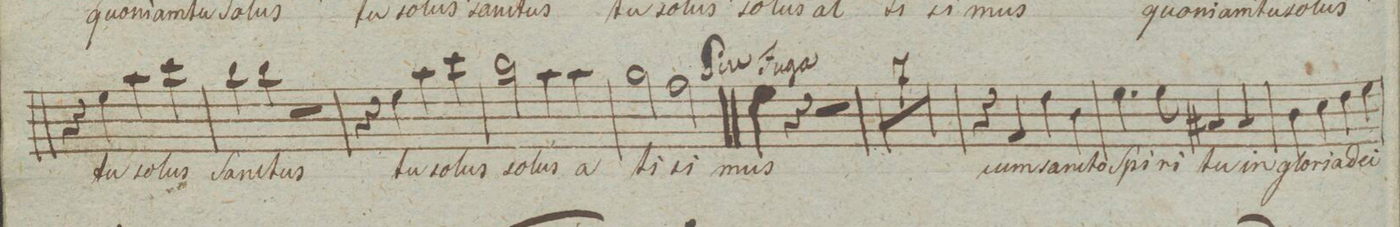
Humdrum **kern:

**kern	**text	**dynam
*I"Soprano.	*	*
*clefC1	*	*
*k[]	*	*
*met(c|)	*	*
*M2/2	*	*
4r	.	.
4cc\	tu	.
4ff\	so-	.
4aa\	-lus	.
=135	=135	=135
4gg\	San-	.
4gg\	-ctus	.
2r	.	.
=136	=136	=136
4r	.	.
4cc\	tu	.
4ff\	so-	.
4aa\	-lus	.
=137	=137	=137
2gg\	so-	.
4ff\	-lus	.
4ff\	a-	.
=138	=138	=138
2ee\	-ti-	.
2dd\	-si-	.
=139||	=139	=139
4cc\	-mus	.
4r	.	.
2r	.	.
=140	=140	=140
1r	.	.
=141	=141	=141
1r	.	.
=142	=142	=142
1r	.	.
=143	=143	=143
1r	.	.
=144	=144	=144
1r	.	.
=145	=145	=145
1r	.	.
=146	=146	=146
1r	.	.
=147	=147	=147
4r	.	.
4d/	cum	.
4b\	san-	.
4g\	-cto	.
=148	=148	=148
4.cc\	Spi-	.
8cc\	-ri-	.
4f#X/	-tu	.
4f#/	in	.
=149	=149	=149
4g\	glo-	.
4a\	-ria	.
4b\	de-	.
4cc\	-i	.
=150	=150	=150
2.dd\	Pa-	.
4ee\	-tris	.
=151	=151	=151
2.cc\	a-	.
4dd\	-men	.
=152	=152	=152
2.b\	pa-	.
4cc\	-tris	.
=153	=153	=153
2.a\	a-	.
4b\	-men	.
=154	=154	=154
(4g\	a-	.
4g#X\	.	.
4a\	.	.
4b\)	.	.
=155	=155	=155
4cc\	-men	.
4a\	cum	.
4ee\	san-	.
4cc\	-cto	.
=156	=156	=156
4a\	Spi-	.
2g#X\	-ri-	.
8b\	-tu	.
8b\	in	.
=157	=157	=157
4cc\	glo-	.
4g#X\	-ria	.
4a\	de-	.
4b\	-i	.
=158	=158	=158
4cc\	pa-	.
4b\	.	.
2a\	-tris	.
=159	=159	=159
(4b\	a-	.
4a\)	.	.
2g#X\	-men	.
=160	=160	=160
*-	*-	*-
